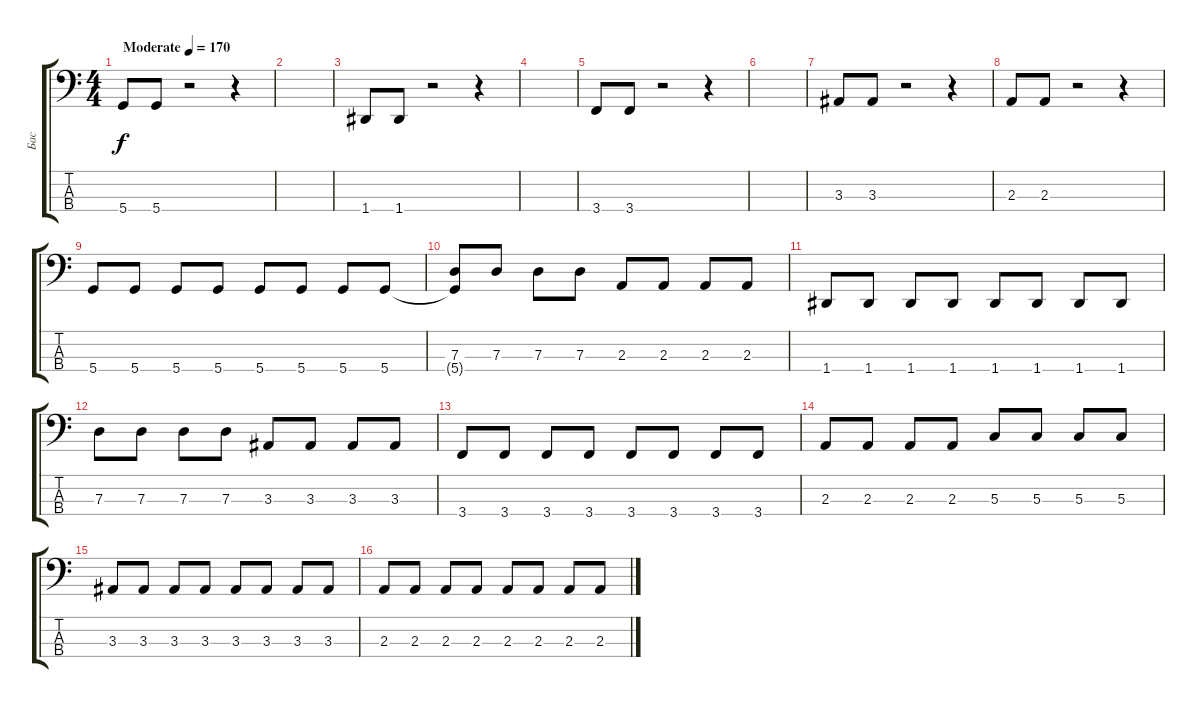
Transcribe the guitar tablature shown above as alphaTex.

\track ("Бас" "Бас") {instrument electricbassfinger}
\staff {score tabs}
\tuning (F2 C2 G1 D1) {hide}
\ts (4 4)
\tempo (170 "Moderate")
\clef f4
\ks c
5.4.8{dy f instrument electricbassfinger} 5.4.8 r.2 r.4 |
|
1.4.8 1.4.8 r.2 r.4 |
|
3.4.8 3.4.8 r.2 r.4 |
|
3.3.8 3.3.8 r.2 r.4 |
2.3.8 2.3.8 r.2 r.4 |
5.4.8 5.4.8 5.4.8 5.4.8 5.4.8 5.4.8 5.4.8 5.4.8 |
(7.3 5.4{t}).8 7.3.8 7.3.8 7.3.8 2.3.8 2.3.8 2.3.8 2.3.8 |
1.4.8 1.4.8 1.4.8 1.4.8 1.4.8 1.4.8 1.4.8 1.4.8 |
7.3.8 7.3.8 7.3.8 7.3.8 3.3.8 3.3.8 3.3.8 3.3.8 |
3.4.8 3.4.8 3.4.8 3.4.8 3.4.8 3.4.8 3.4.8 3.4.8 |
2.3.8 2.3.8 2.3.8 2.3.8 5.3.8 5.3.8 5.3.8 5.3.8 |
3.3.8 3.3.8 3.3.8 3.3.8 3.3.8 3.3.8 3.3.8 3.3.8 |
2.3.8 2.3.8 2.3.8 2.3.8 2.3.8 2.3.8 2.3.8 2.3.8
